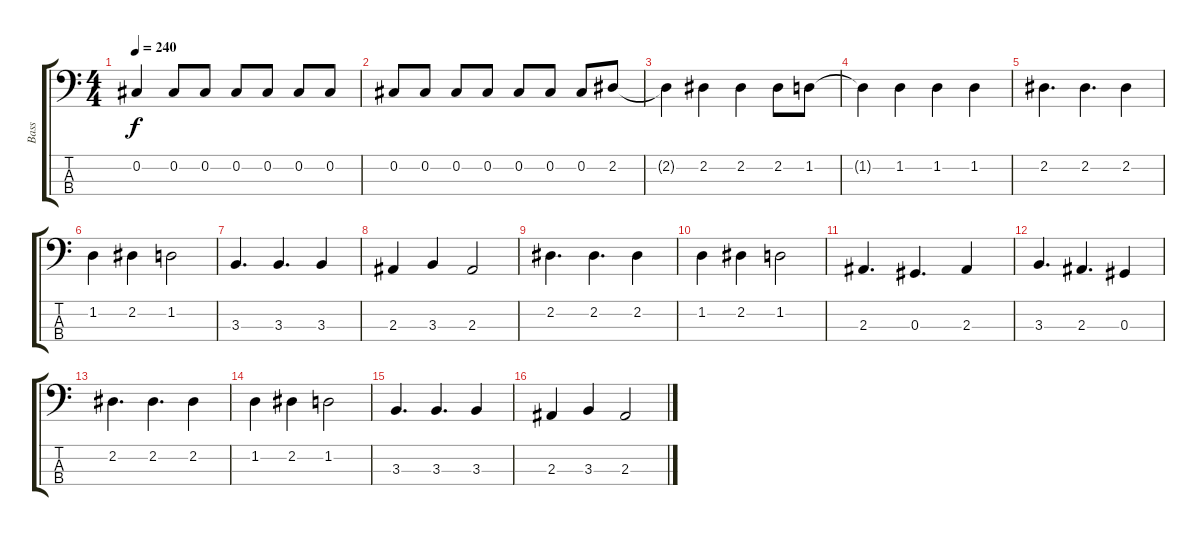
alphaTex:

\track ("Bass" "Bass") {instrument electricbassfinger}
\staff {score tabs}
\tuning (Gb2 Db2 Ab1 Eb1) {hide}
\ts (4 4)
\tempo 240
\clef f4
\ks c
0.2{t}.4{dy f} 0.2.8 0.2.8 0.2.8 0.2.8 0.2.8 0.2.8 |
0.2.8 0.2.8 0.2.8 0.2.8 0.2.8 0.2.8 0.2.8 2.2.8 |
2.2{t}.4 2.2.4 2.2.4 2.2.8 1.2.8 |
1.2{t}.4 1.2.4 1.2.4 1.2.4 |
2.2.4{d} 2.2.4{d} 2.2.4 |
1.2.4 2.2.4 1.2.2 |
3.3.4{d} 3.3.4{d} 3.3.4 |
2.3.4 3.3.4 2.3.2 |
2.2.4{d} 2.2.4{d} 2.2.4 |
1.2.4 2.2.4 1.2.2 |
2.3.4{d} 0.3.4{d} 2.3.4 |
3.3.4{d} 2.3.4{d} 0.3.4 |
2.2.4{d} 2.2.4{d} 2.2.4 |
1.2.4 2.2.4 1.2.2 |
3.3.4{d} 3.3.4{d} 3.3.4 |
2.3.4 3.3.4 2.3.2
